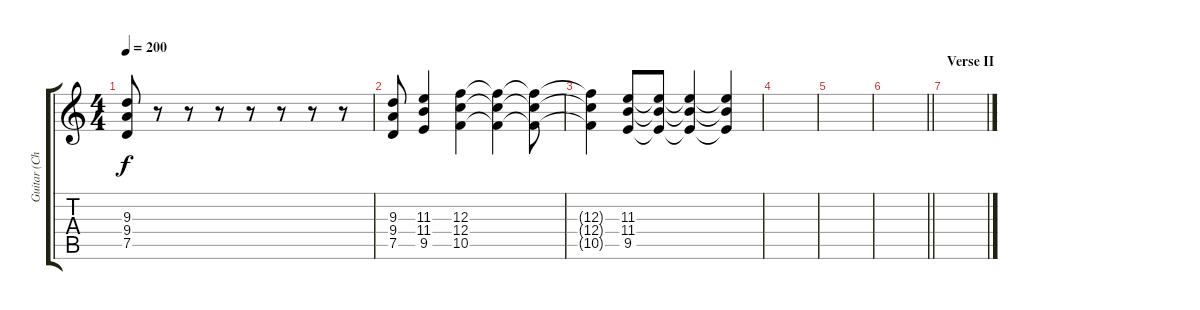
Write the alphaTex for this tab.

\track ("Guitar (Chorus)" "Guitar (Ch") {instrument distortionguitar}
\staff {score tabs}
\tuning (D4 A3 F3 C3 G2 D2) {hide}
\ts (4 4)
\tempo 200
\clef g2
\ks c
(9.3{t} 9.4{t} 7.5{t}).8{dy f} r.8 r.8 r.8 r.8 r.8 r.8 r.8 |
(9.3 9.4 7.5).8 (11.3 11.4 9.5).4 (12.3 12.4 10.5).4 (12.3{t} 12.4{t} 10.5{t}).4 (12.3{t} 12.4{t} 10.5{t}).8 |
(12.3{t} 12.4{t} 10.5{t}).4 (11.3 11.4 9.5).8 (11.3{t} 11.4{t} 9.5{t}).8 (11.3{t} 11.4{t} 9.5{t}).4 (11.3{t} 11.4{t} 9.5{t}).4 |
|
|
\barLineRight lightlight
|
\section ("" "Verse II")
